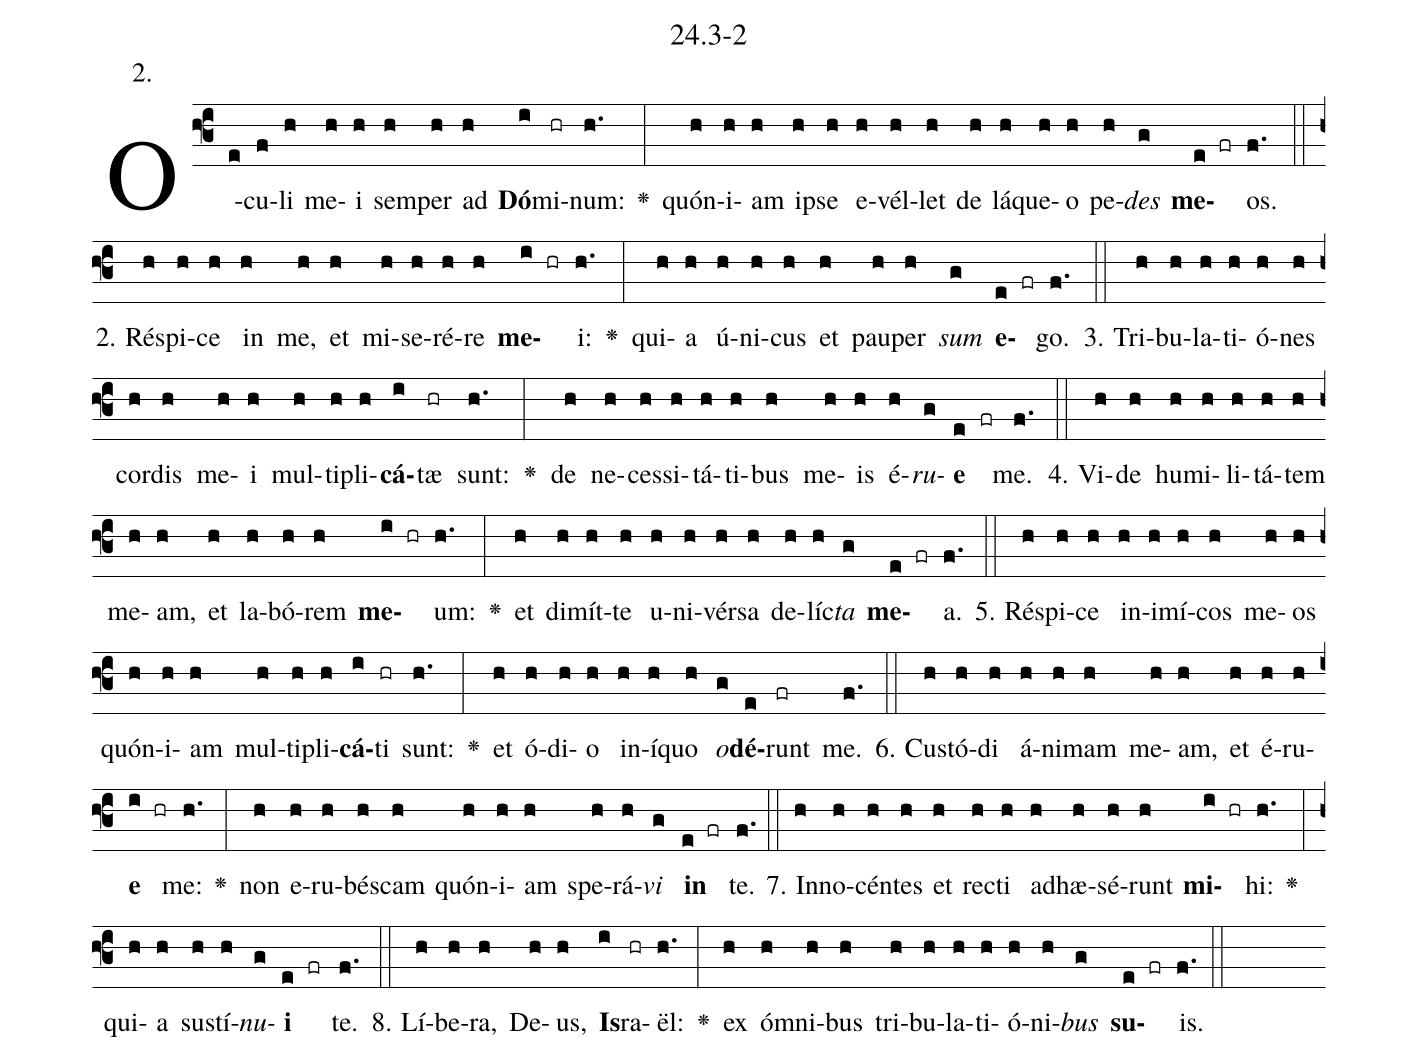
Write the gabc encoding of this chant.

name: 24.3-2;
annotation: 2.;
%%
(f3)O(e)cu(f)li(h) me(h)i(h) sem(h)per(h) ad(h) <b>Dó</b>(i)mi(hr)num:(h.) <v>\greheightstar</v>(:) quón(h)i(h)am(h) ip(h)se(h) e(h)vél(h)let(h) de(h) lá(h)que(h)o(h) pe(h)<i>des</i>(g) <b>me</b>(e fr)os.(f.) (::)
2. Ré(h)spi(h)ce(h) in(h) me,(h) et(h) mi(h)se(h)ré(h)re(h) <b>me</b>(i hr)i:(h.) <v>\greheightstar</v>(:) qui(h)a(h) ú(h)ni(h)cus(h) et(h) pau(h)per(h) <i>sum</i>(g) <b>e</b>(e fr)go.(f.) (::)
3. Tri(h)bu(h)la(h)ti(h)ó(h)nes(h) cor(h)dis(h) me(h)i(h) mul(h)ti(h)pli(h)<b>cá</b>(i)tæ(hr) sunt:(h.) <v>\greheightstar</v>(:) de(h) ne(h)ces(h)si(h)tá(h)ti(h)bus(h) me(h)is(h) é(h)<i>ru</i>(g)<b>e</b>(e fr) me.(f.) (::)
4. Vi(h)de(h) hu(h)mi(h)li(h)tá(h)tem(h) me(h)am,(h) et(h) la(h)bó(h)rem(h) <b>me</b>(i hr)um:(h.) <v>\greheightstar</v>(:) et(h) di(h)mít(h)te(h) u(h)ni(h)vér(h)sa(h) de(h)líc(h)<i>ta</i>(g) <b>me</b>(e fr)a.(f.) (::)
5. Ré(h)spi(h)ce(h) in(h)i(h)mí(h)cos(h) me(h)os(h) quón(h)i(h)am(h) mul(h)ti(h)pli(h)<b>cá</b>(i)ti(hr) sunt:(h.) <v>\greheightstar</v>(:) et(h) ó(h)di(h)o(h) in(h)í(h)quo(h) <i>o</i>(g)<b>dé</b>(e)runt(fr) me.(f.) (::)
6. Cus(h)tó(h)di(h) á(h)ni(h)mam(h) me(h)am,(h) et(h) é(h)ru(h)<b>e</b>(i hr) me:(h.) <v>\greheightstar</v>(:) non(h) e(h)ru(h)bés(h)cam(h) quón(h)i(h)am(h) spe(h)rá(h)<i>vi</i>(g) <b>in</b>(e fr) te.(f.) (::)
7. In(h)no(h)cén(h)tes(h) et(h) rec(h)ti(h) ad(h)hæ(h)sé(h)runt(h) <b>mi</b>(i hr)hi:(h.) <v>\greheightstar</v>(:) qui(h)a(h) sus(h)tí(h)<i>nu</i>(g)<b>i</b>(e fr) te.(f.) (::)
8. Lí(h)be(h)ra,(h) De(h)us,(h) <b>Is</b>(i)ra(hr)ël:(h.) <v>\greheightstar</v>(:) ex(h) óm(h)ni(h)bus(h) tri(h)bu(h)la(h)ti(h)ó(h)ni(h)<i>bus</i>(g) <b>su</b>(e fr)is.(f.) (::)
